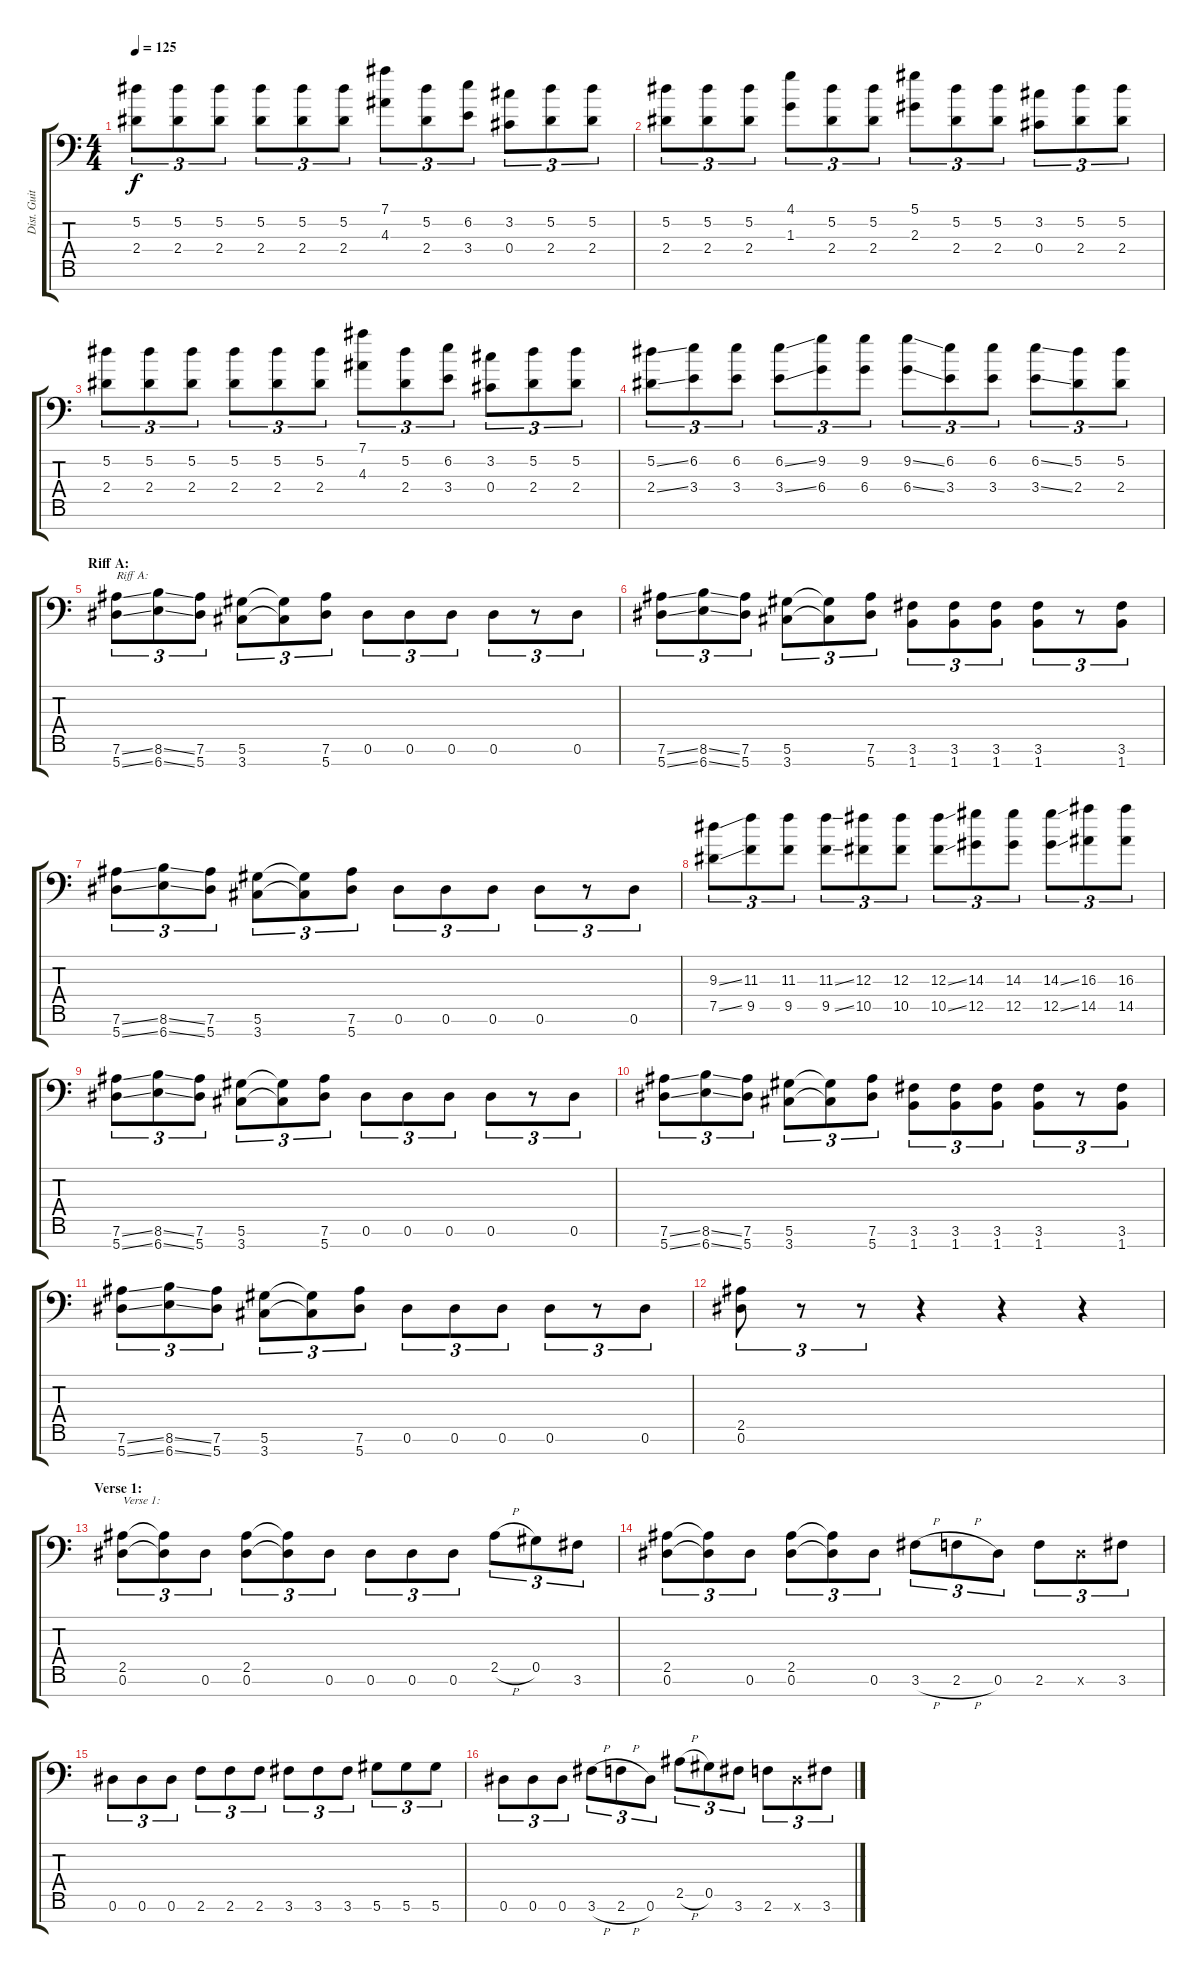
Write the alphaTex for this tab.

\track ("Dist. Guitar 1" "Dist. Guit") {instrument distortionguitar}
\staff {score tabs}
\tuning (Eb4 Bb3 Gb3 Db3 Ab2 Eb2 Bb1) {hide}
\ts (4 4)
\tempo 125
\clef f4
\ks c
(5.2 2.4).8{tu (3 2) dy f} (5.2 2.4).8{tu (3 2)} (5.2 2.4).8{tu (3 2)} (5.2 2.4).8{tu (3 2)} (5.2 2.4).8{tu (3 2)} (5.2 2.4).8{tu (3 2)} (7.1 4.3).8{tu (3 2)} (5.2 2.4).8{tu (3 2)} (6.2 3.4).8{tu (3 2)} (3.2 0.4).8{tu (3 2)} (5.2 2.4).8{tu (3 2)} (5.2 2.4).8{tu (3 2)} |
(5.2 2.4).8{tu (3 2)} (5.2 2.4).8{tu (3 2)} (5.2 2.4).8{tu (3 2)} (4.1 1.3).8{tu (3 2)} (5.2 2.4).8{tu (3 2)} (5.2 2.4).8{tu (3 2)} (5.1 2.3).8{tu (3 2)} (5.2 2.4).8{tu (3 2)} (5.2 2.4).8{tu (3 2)} (3.2 0.4).8{tu (3 2)} (5.2 2.4).8{tu (3 2)} (5.2 2.4).8{tu (3 2)} |
(5.2 2.4).8{tu (3 2)} (5.2 2.4).8{tu (3 2)} (5.2 2.4).8{tu (3 2)} (5.2 2.4).8{tu (3 2)} (5.2 2.4).8{tu (3 2)} (5.2 2.4).8{tu (3 2)} (7.1 4.3).8{tu (3 2)} (5.2 2.4).8{tu (3 2)} (6.2 3.4).8{tu (3 2)} (3.2 0.4).8{tu (3 2)} (5.2 2.4).8{tu (3 2)} (5.2 2.4).8{tu (3 2)} |
(5.2{ss} 2.4{ss}).8{tu (3 2)} (6.2 3.4).8{tu (3 2)} (6.2 3.4).8{tu (3 2)} (6.2{ss} 3.4{ss}).8{tu (3 2)} (9.2 6.4).8{tu (3 2)} (9.2 6.4).8{tu (3 2)} (9.2{ss} 6.4{ss}).8{tu (3 2)} (6.2 3.4).8{tu (3 2)} (6.2 3.4).8{tu (3 2)} (6.2{ss} 3.4{ss}).8{tu (3 2)} (5.2 2.4).8{tu (3 2)} (5.2 2.4).8{tu (3 2)} |
\section ("" "Riff A:")
(7.6{ss} 5.7{ss}).8{tu (3 2) txt "Riff A:"} (8.6{ss} 6.7{ss}).8{tu (3 2)} (7.6 5.7).8{tu (3 2)} (5.6 3.7).8{tu (3 2)} (5.6{t} 3.7{t}).8{tu (3 2)} (7.6 5.7).8{tu (3 2)} 0.6.8{tu (3 2)} 0.6.8{tu (3 2)} 0.6.8{tu (3 2)} 0.6.8{tu (3 2)} r.8{tu (3 2)} 0.6.8{tu (3 2)} |
(7.6{ss} 5.7{ss}).8{tu (3 2)} (8.6{ss} 6.7{ss}).8{tu (3 2)} (7.6 5.7).8{tu (3 2)} (5.6 3.7).8{tu (3 2)} (5.6{t} 3.7{t}).8{tu (3 2)} (7.6 5.7).8{tu (3 2)} (3.6 1.7).8{tu (3 2)} (3.6 1.7).8{tu (3 2)} (3.6 1.7).8{tu (3 2)} (3.6 1.7).8{tu (3 2)} r.8{tu (3 2)} (3.6 1.7).8{tu (3 2)} |
(7.6{ss} 5.7{ss}).8{tu (3 2)} (8.6{ss} 6.7{ss}).8{tu (3 2)} (7.6 5.7).8{tu (3 2)} (5.6 3.7).8{tu (3 2)} (5.6{t} 3.7{t}).8{tu (3 2)} (7.6 5.7).8{tu (3 2)} 0.6.8{tu (3 2)} 0.6.8{tu (3 2)} 0.6.8{tu (3 2)} 0.6.8{tu (3 2)} r.8{tu (3 2)} 0.6.8{tu (3 2)} |
(9.3{ss} 7.5{ss}).8{tu (3 2)} (11.3 9.5).8{tu (3 2)} (11.3 9.5).8{tu (3 2)} (11.3{ss} 9.5{ss}).8{tu (3 2)} (12.3 10.5).8{tu (3 2)} (12.3 10.5).8{tu (3 2)} (12.3{ss} 10.5{ss}).8{tu (3 2)} (14.3 12.5).8{tu (3 2)} (14.3 12.5).8{tu (3 2)} (14.3{ss} 12.5{ss}).8{tu (3 2)} (16.3 14.5).8{tu (3 2)} (16.3 14.5).8{tu (3 2)} |
(7.6{ss} 5.7{ss}).8{tu (3 2)} (8.6{ss} 6.7{ss}).8{tu (3 2)} (7.6 5.7).8{tu (3 2)} (5.6 3.7).8{tu (3 2)} (5.6{t} 3.7{t}).8{tu (3 2)} (7.6 5.7).8{tu (3 2)} 0.6.8{tu (3 2)} 0.6.8{tu (3 2)} 0.6.8{tu (3 2)} 0.6.8{tu (3 2)} r.8{tu (3 2)} 0.6.8{tu (3 2)} |
(7.6{ss} 5.7{ss}).8{tu (3 2)} (8.6{ss} 6.7{ss}).8{tu (3 2)} (7.6 5.7).8{tu (3 2)} (5.6 3.7).8{tu (3 2)} (5.6{t} 3.7{t}).8{tu (3 2)} (7.6 5.7).8{tu (3 2)} (3.6 1.7).8{tu (3 2)} (3.6 1.7).8{tu (3 2)} (3.6 1.7).8{tu (3 2)} (3.6 1.7).8{tu (3 2)} r.8{tu (3 2)} (3.6 1.7).8{tu (3 2)} |
(7.6{ss} 5.7{ss}).8{tu (3 2)} (8.6{ss} 6.7{ss}).8{tu (3 2)} (7.6 5.7).8{tu (3 2)} (5.6 3.7).8{tu (3 2)} (5.6{t} 3.7{t}).8{tu (3 2)} (7.6 5.7).8{tu (3 2)} 0.6.8{tu (3 2)} 0.6.8{tu (3 2)} 0.6.8{tu (3 2)} 0.6.8{tu (3 2)} r.8{tu (3 2)} 0.6.8{tu (3 2)} |
(2.5 0.6).8{tu (3 2)} r.8{tu (3 2)} r.8{tu (3 2)} r.4 r.4 r.4 |
\section ("" "Verse 1:")
(2.5 0.6).8{tu (3 2) txt "Verse 1:"} (2.5{t} 0.6{t}).8{tu (3 2)} 0.6.8{tu (3 2)} (2.5 0.6).8{tu (3 2)} (2.5{t} 0.6{t}).8{tu (3 2)} 0.6.8{tu (3 2)} 0.6.8{tu (3 2)} 0.6.8{tu (3 2)} 0.6.8{tu (3 2)} 2.5{h}.8{tu (3 2)} 0.5.8{tu (3 2)} 3.6.8{tu (3 2)} |
(2.5 0.6).8{tu (3 2)} (2.5{t} 0.6{t}).8{tu (3 2)} 0.6.8{tu (3 2)} (2.5 0.6).8{tu (3 2)} (2.5{t} 0.6{t}).8{tu (3 2)} 0.6.8{tu (3 2)} 3.6{h}.8{tu (3 2)} 2.6{h}.8{tu (3 2)} 0.6.8{tu (3 2)} 2.6.8{tu (3 2)} 0.6{x}.8{tu (3 2)} 3.6.8{tu (3 2)} |
0.6.8{tu (3 2)} 0.6.8{tu (3 2)} 0.6.8{tu (3 2)} 2.6.8{tu (3 2)} 2.6.8{tu (3 2)} 2.6.8{tu (3 2)} 3.6.8{tu (3 2)} 3.6.8{tu (3 2)} 3.6.8{tu (3 2)} 5.6.8{tu (3 2)} 5.6.8{tu (3 2)} 5.6.8{tu (3 2)} |
0.6.8{tu (3 2)} 0.6.8{tu (3 2)} 0.6.8{tu (3 2)} 3.6{h}.8{tu (3 2)} 2.6{h}.8{tu (3 2)} 0.6.8{tu (3 2)} 2.5{h}.8{tu (3 2)} 0.5.8{tu (3 2)} 3.6.8{tu (3 2)} 2.6.8{tu (3 2)} 0.6{x}.8{tu (3 2)} 3.6.8{tu (3 2)}
